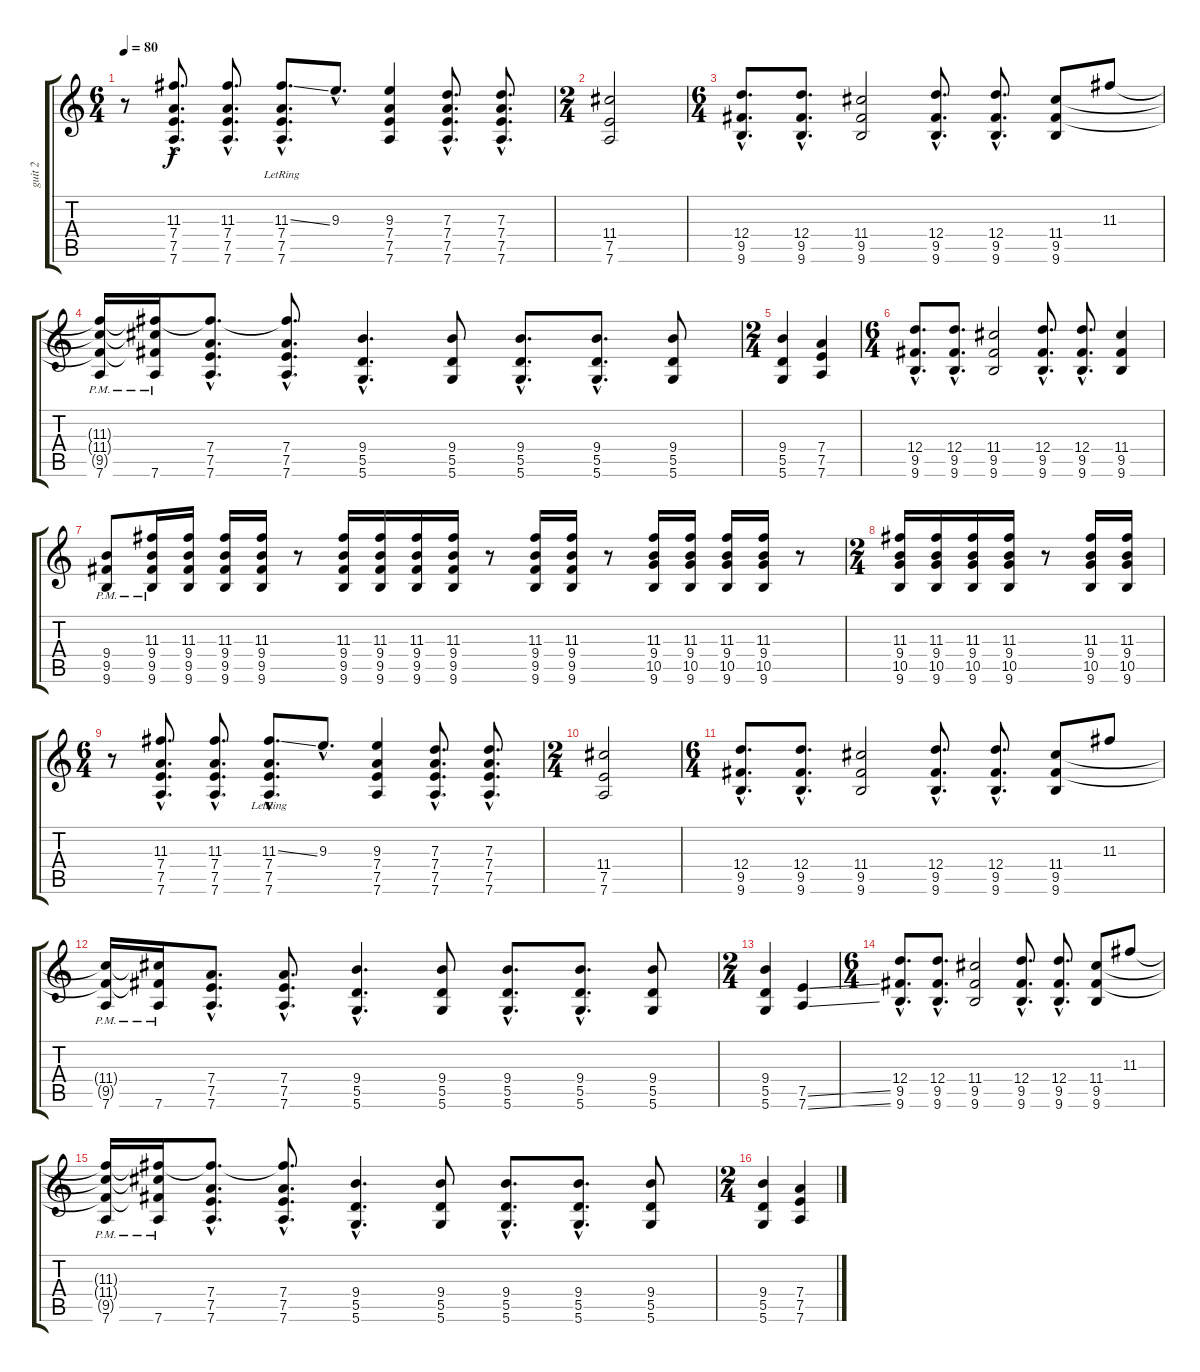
\track ("guit 2" "guit 2") {instrument acousticguitarsteel}
\staff {score tabs}
\tuning (E4 B3 G3 D3 A2 D2) {hide}
\ts (6 4)
\tempo 80
\clef g2
\ks c
r.8{dy f} (11.3{hac} 7.4{hac} 7.5{hac} 7.6{hac}).8{d} (11.3{hac} 7.4{hac} 7.5{hac} 7.6{hac}).8{d} (11.3{ss hac} 7.4{hac lr} 7.5{hac lr} 7.6{hac lr}).8{d} 9.3{hac}.8{d} (9.3 7.4 7.5 7.6).4 (7.3{hac} 7.4{hac} 7.5{hac} 7.6{hac}).8{d} (7.3{hac} 7.4{hac} 7.5{hac} 7.6{hac}).8{d} |
\ts (2 4)
(11.4 7.5 7.6).2 |
\ts (6 4)
(12.4{hac} 9.5{hac} 9.6{hac}).8{d instrument overdrivenguitar} (12.4{hac} 9.5{hac} 9.6{hac}).8{d} (11.4 9.5 9.6).2 (12.4{hac} 9.5{hac} 9.6{hac}).8{d} (12.4{hac} 9.5{hac} 9.6{hac}).8{d} (11.4 9.5 9.6).8 11.3.8 |
(11.3{t} 11.4{t} 9.5{t} 7.6{pm}).16 (11.3{t} 11.4{t} 9.5{t} 7.6{pm}).16 (11.3{hac t} 7.4{hac} 7.5{hac} 7.6{hac}).8{d} (11.3{hac t} 7.4{hac} 7.5{hac} 7.6{hac}).8{d} (9.4{hac} 5.5{hac} 5.6{hac}).4{d} (9.4 5.5 5.6).8 (9.4{hac} 5.5{hac} 5.6{hac}).8{d} (9.4{hac} 5.5{hac} 5.6{hac}).8{d} (9.4 5.5 5.6).8 |
\ts (2 4)
(9.4 5.5 5.6).4 (7.4 7.5 7.6).4 |
\ts (6 4)
(12.4{hac} 9.5{hac} 9.6{hac}).8{d instrument overdrivenguitar} (12.4{hac} 9.5{hac} 9.6{hac}).8{d} (11.4 9.5 9.6).2 (12.4{hac} 9.5{hac} 9.6{hac}).8{d} (12.4{hac} 9.5{hac} 9.6{hac}).8{d} (11.4 9.5 9.6).4 |
(9.4 9.5 9.6{pm}).8 (11.3 9.4 9.5 9.6{pm}).16 (11.3 9.4 9.5 9.6).16 (11.3 9.4 9.5 9.6).16 (11.3 9.4 9.5 9.6).16 r.8 (11.3 9.4 9.5 9.6).16 (11.3 9.4 9.5 9.6).16 (11.3 9.4 9.5 9.6).16 (11.3 9.4 9.5 9.6).16 r.8 (11.3 9.4 9.5 9.6).16 (11.3 9.4 9.5 9.6).16 r.8 (11.3 9.4 10.5 9.6).16 (11.3 9.4 10.5 9.6).16 (11.3 9.4 10.5 9.6).16 (11.3 9.4 10.5 9.6).16 r.8 |
\ts (2 4)
(11.3 9.4 10.5 9.6).16 (11.3 9.4 10.5 9.6).16 (11.3 9.4 10.5 9.6).16 (11.3 9.4 10.5 9.6).16 r.8 (11.3 9.4 10.5 9.6).16 (11.3 9.4 10.5 9.6).16 |
\ts (6 4)
r.8 (11.3{hac} 7.4{hac} 7.5{hac} 7.6{hac}).8{d} (11.3{hac} 7.4{hac} 7.5{hac} 7.6{hac}).8{d} (11.3{ss hac} 7.4{hac lr} 7.5{hac lr} 7.6{hac lr}).8{d} 9.3{hac}.8{d} (9.3 7.4 7.5 7.6).4 (7.3{hac} 7.4{hac} 7.5{hac} 7.6{hac}).8{d} (7.3{hac} 7.4{hac} 7.5{hac} 7.6{hac}).8{d} |
\ts (2 4)
(11.4 7.5 7.6).2 |
\ts (6 4)
(12.4{hac} 9.5{hac} 9.6{hac}).8{d instrument overdrivenguitar} (12.4{hac} 9.5{hac} 9.6{hac}).8{d} (11.4 9.5 9.6).2 (12.4{hac} 9.5{hac} 9.6{hac}).8{d} (12.4{hac} 9.5{hac} 9.6{hac}).8{d} (11.4 9.5 9.6).8 11.3.8 |
(11.4{t} 9.5{t} 7.6{pm}).16 (11.4{t} 9.5{t} 7.6{pm}).16 (7.4{hac} 7.5{hac} 7.6{hac}).8{d} (7.4{hac} 7.5{hac} 7.6{hac}).8{d} (9.4{hac} 5.5{hac} 5.6{hac}).4{d} (9.4 5.5 5.6).8 (9.4{hac} 5.5{hac} 5.6{hac}).8{d} (9.4{hac} 5.5{hac} 5.6{hac}).8{d} (9.4 5.5 5.6).8 |
\ts (2 4)
(9.4 5.5 5.6).4 (7.5{ss} 7.6{ss}).4 |
\ts (6 4)
(12.4{hac} 9.5{hac} 9.6{hac}).8{d instrument overdrivenguitar} (12.4{hac} 9.5{hac} 9.6{hac}).8{d} (11.4 9.5 9.6).2 (12.4{hac} 9.5{hac} 9.6{hac}).8{d} (12.4{hac} 9.5{hac} 9.6{hac}).8{d} (11.4 9.5 9.6).8 11.3.8 |
(11.3{t} 11.4{t} 9.5{t} 7.6{pm}).16 (11.3{t} 11.4{t} 9.5{t} 7.6{pm}).16 (11.3{hac t} 7.4{hac} 7.5{hac} 7.6{hac}).8{d} (11.3{hac t} 7.4{hac} 7.5{hac} 7.6{hac}).8{d} (9.4{hac} 5.5{hac} 5.6{hac}).4{d} (9.4 5.5 5.6).8 (9.4{hac} 5.5{hac} 5.6{hac}).8{d} (9.4{hac} 5.5{hac} 5.6{hac}).8{d} (9.4 5.5 5.6).8 |
\ts (2 4)
(9.4 5.5 5.6).4 (7.4 7.5 7.6).4
